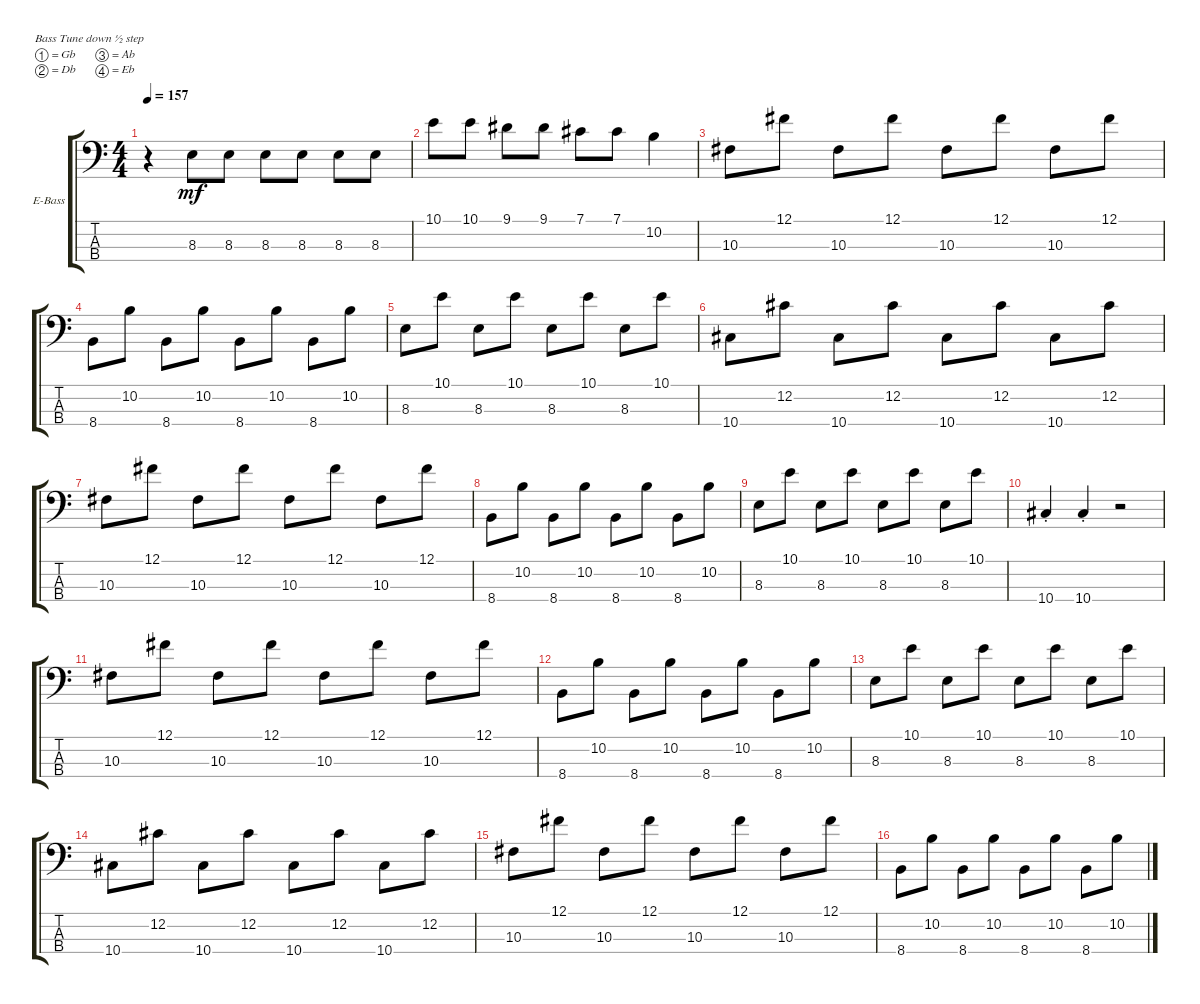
\defaultSystemsLayout 4
\bracketExtendMode groupsimilarinstruments
\firstSystemTrackNameOrientation horizontal
\otherSystemsTrackNameOrientation horizontal
\track ("Electric Bass" "E-Bass") {instrument electricbassfinger}
\staff {score tabs}
\tuning (Gb2 Db2 Ab1 Eb1)
\ts (4 4)
\tempo 157
\clef f4
\ks c
r.4{dy mf} 8.3.8 8.3.8 8.3.8 8.3.8 8.3.8 8.3.8 |
10.1.8 10.1.8 9.1.8 9.1.8 7.1.8 7.1.8 10.2.4 |
10.3.8 12.1.8 10.3.8 12.1.8 10.3.8 12.1.8 10.3.8 12.1.8 |
8.4.8 10.2.8 8.4.8 10.2.8 8.4.8 10.2.8 8.4.8 10.2.8 |
8.3.8 10.1.8 8.3.8 10.1.8 8.3.8 10.1.8 8.3.8 10.1.8 |
10.4.8 12.2.8 10.4.8 12.2.8 10.4.8 12.2.8 10.4.8 12.2.8 |
10.3.8 12.1.8 10.3.8 12.1.8 10.3.8 12.1.8 10.3.8 12.1.8 |
8.4.8 10.2.8 8.4.8 10.2.8 8.4.8 10.2.8 8.4.8 10.2.8 |
8.3.8 10.1.8 8.3.8 10.1.8 8.3.8 10.1.8 8.3.8 10.1.8 |
10.4{st}.4 10.4{st}.4 r.2 |
10.3.8 12.1.8 10.3.8 12.1.8 10.3.8 12.1.8 10.3.8 12.1.8 |
8.4.8 10.2.8 8.4.8 10.2.8 8.4.8 10.2.8 8.4.8 10.2.8 |
8.3.8 10.1.8 8.3.8 10.1.8 8.3.8 10.1.8 8.3.8 10.1.8 |
10.4.8 12.2.8 10.4.8 12.2.8 10.4.8 12.2.8 10.4.8 12.2.8 |
10.3.8 12.1.8 10.3.8 12.1.8 10.3.8 12.1.8 10.3.8 12.1.8 |
8.4.8 10.2.8 8.4.8 10.2.8 8.4.8 10.2.8 8.4.8 10.2.8
